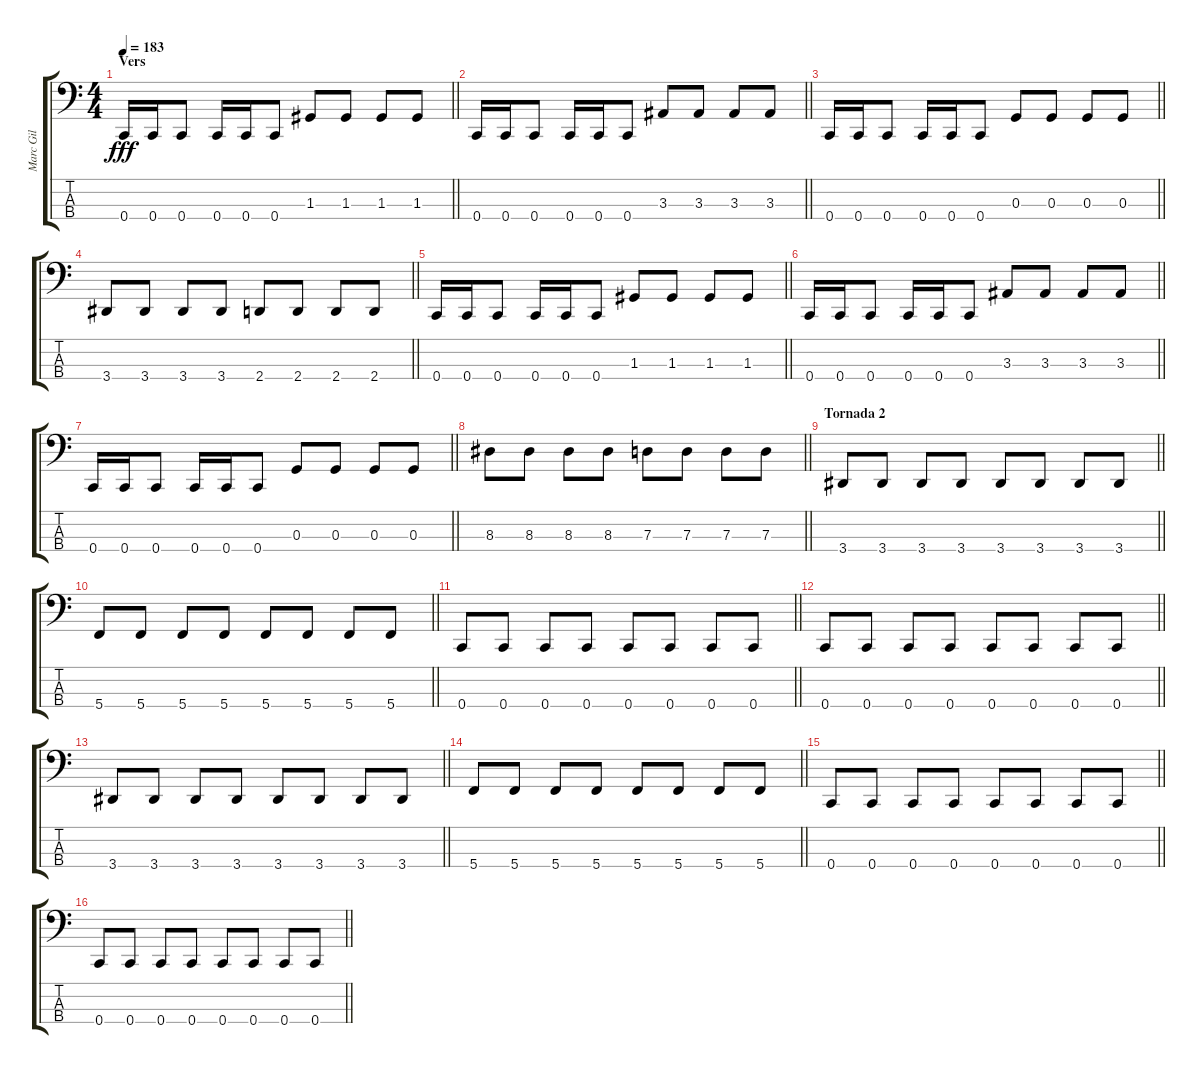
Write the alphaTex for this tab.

\track ("Marc Gil" "Marc Gil") {instrument electricbassfinger}
\staff {score tabs}
\tuning (F2 C2 G1 C1) {hide}
\ts (4 4)
\section ("" "Vers")
\tempo 183
\clef f4
\barLineRight lightlight
\ks c
0.4.16{dy fff} 0.4.16 0.4.8 0.4.16 0.4.16 0.4.8 1.3.8 1.3.8 1.3.8 1.3.8 |
\barLineRight lightlight
0.4.16 0.4.16 0.4.8 0.4.16 0.4.16 0.4.8 3.3.8 3.3.8 3.3.8 3.3.8 |
\barLineRight lightlight
0.4.16 0.4.16 0.4.8 0.4.16 0.4.16 0.4.8 0.3.8 0.3.8 0.3.8 0.3.8 |
\barLineRight lightlight
3.4.8 3.4.8 3.4.8 3.4.8 2.4.8 2.4.8 2.4.8 2.4.8 |
\barLineRight lightlight
0.4.16 0.4.16 0.4.8 0.4.16 0.4.16 0.4.8 1.3.8 1.3.8 1.3.8 1.3.8 |
\barLineRight lightlight
0.4.16 0.4.16 0.4.8 0.4.16 0.4.16 0.4.8 3.3.8 3.3.8 3.3.8 3.3.8 |
\barLineRight lightlight
0.4.16 0.4.16 0.4.8 0.4.16 0.4.16 0.4.8 0.3.8 0.3.8 0.3.8 0.3.8 |
\barLineRight lightlight
8.3.8 8.3.8 8.3.8 8.3.8 7.3.8 7.3.8 7.3.8 7.3.8 |
\section ("" "Tornada 2")
\barLineRight lightlight
3.4.8 3.4.8 3.4.8 3.4.8 3.4.8 3.4.8 3.4.8 3.4.8 |
\barLineRight lightlight
5.4.8 5.4.8 5.4.8 5.4.8 5.4.8 5.4.8 5.4.8 5.4.8 |
\barLineRight lightlight
0.4.8 0.4.8 0.4.8 0.4.8 0.4.8 0.4.8 0.4.8 0.4.8 |
\barLineRight lightlight
0.4.8 0.4.8 0.4.8 0.4.8 0.4.8 0.4.8 0.4.8 0.4.8 |
\barLineRight lightlight
3.4.8 3.4.8 3.4.8 3.4.8 3.4.8 3.4.8 3.4.8 3.4.8 |
\barLineRight lightlight
5.4.8 5.4.8 5.4.8 5.4.8 5.4.8 5.4.8 5.4.8 5.4.8 |
\barLineRight lightlight
0.4.8 0.4.8 0.4.8 0.4.8 0.4.8 0.4.8 0.4.8 0.4.8 |
\barLineRight lightlight
0.4.8 0.4.8 0.4.8 0.4.8 0.4.8 0.4.8 0.4.8 0.4.8
